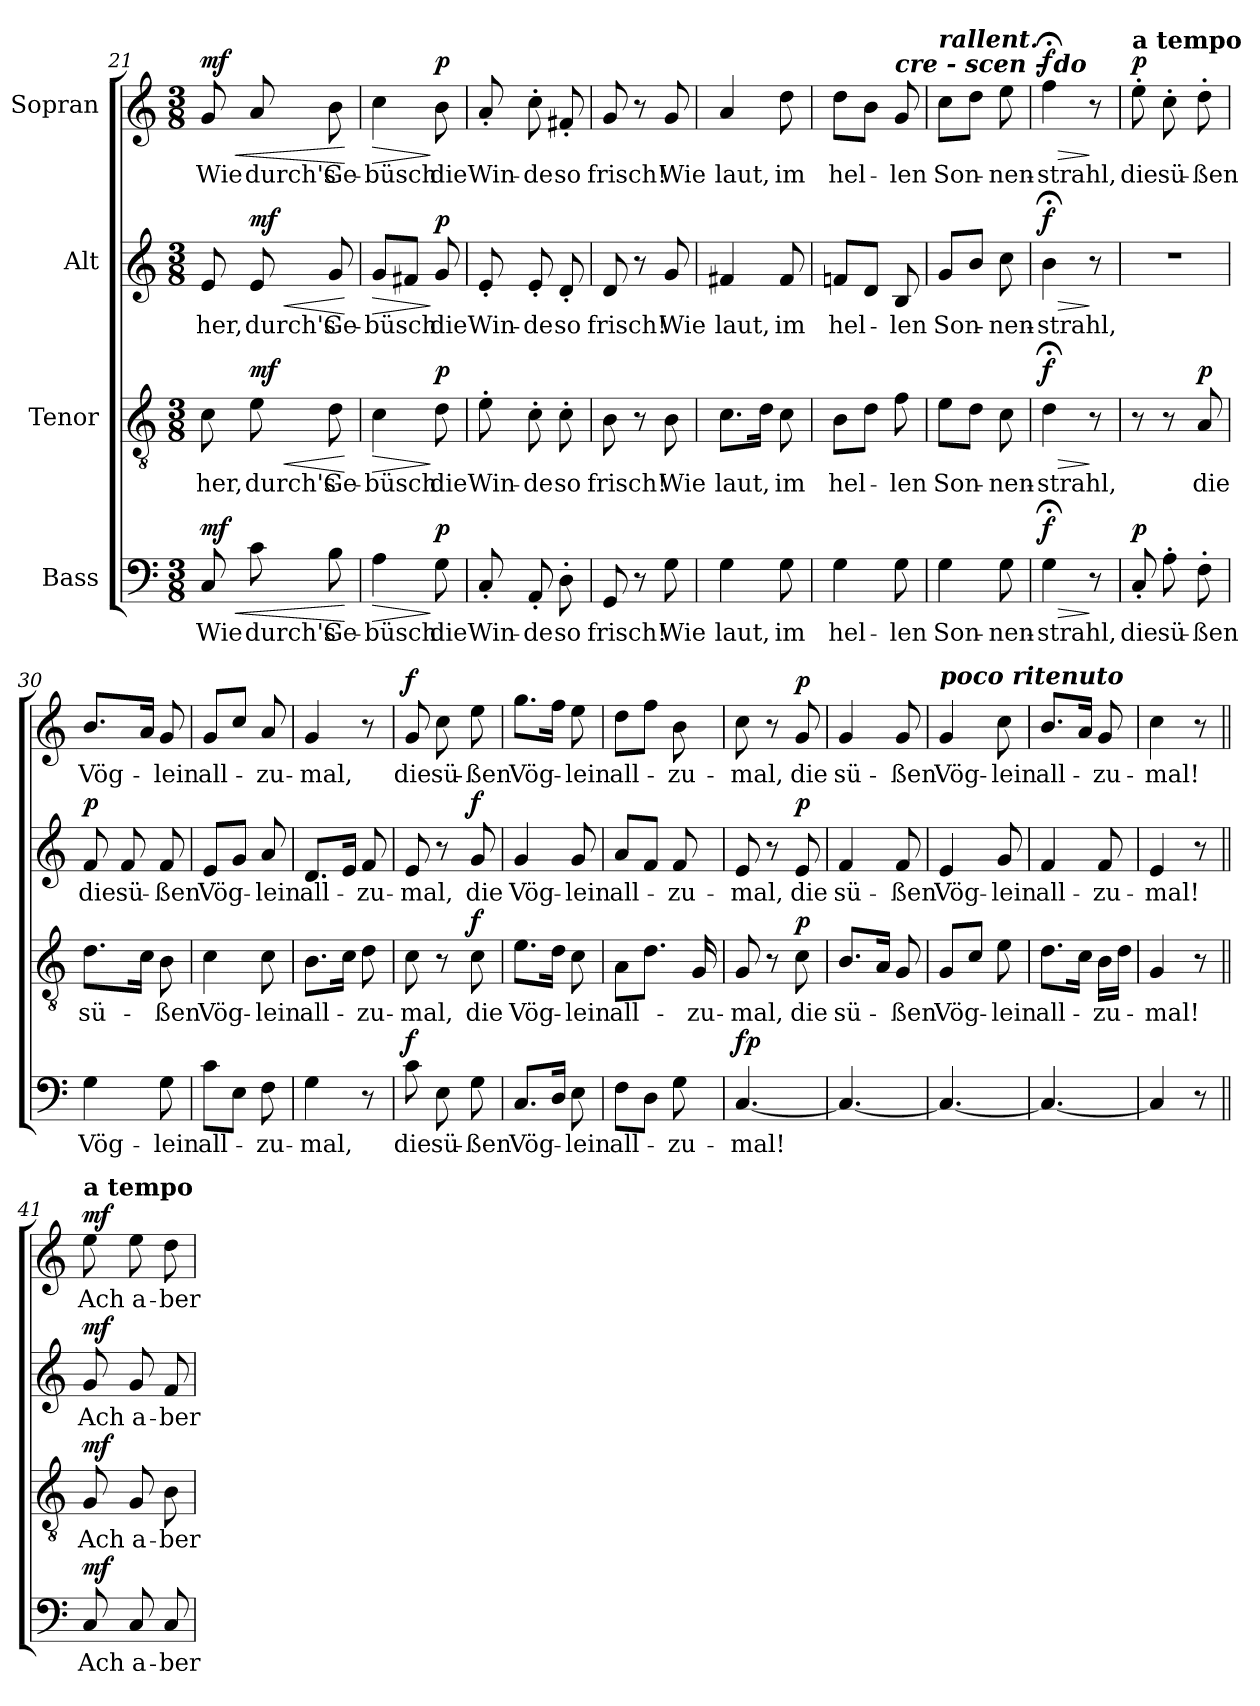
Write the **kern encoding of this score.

**kern	**text	**dynam	**kern	**text	**dynam	**kern	**text	**dynam	**kern	**text	**dynam
*part4	*part4	*part4	*part3	*part3	*part3	*part2	*part2	*part2	*part1	*part1	*part1
*staff4	*staff4	*staff4	*staff3	*staff3	*staff3	*staff2	*staff2	*staff2	*staff1	*staff1	*staff1
*I"Bass	*	*	*I"Tenor	*	*	*I"Alt	*	*	*I"Sopran	*	*
*clefF4	*	*	*clefGv2	*	*	*clefG2	*	*	*clefG2	*	*
*k[]	*	*	*k[]	*	*	*k[]	*	*	*k[]	*	*
*M3/8	*	*	*M3/8	*	*	*M3/8	*	*	*M3/8	*	*
=21	=21	=21	=21	=21	=21	=21	=21	=21	=21	=21	=21
!	!	!LO:HP:b	!	!	!	!	!	!	!	!	!LO:HP:b
!	!	!LO:DY:n=1:a	!	!	!	!	!	!	!	!	!LO:DY:n=1:a
8C/	Wie	< mf	8c\	-her,	.	8e/	-her,	.	8g/	Wie	< mf
!	!	!	!	!	!LO:HP:b	!	!	!LO:HP:b	!	!	!
!	!	!	!	!	!LO:DY:n=1:a	!	!	!LO:DY:n=1:a	!	!	!
8c\	durch's	.	8e\	durch's	< mf	8e/	durch's	< mf	8a/	durch's	.
8B\	Ge-	.	8d\	Ge-	.	8g/	Ge-	.	8b\	Ge-	.
.	.	[	.	.	[	.	.	[	.	.	[
=22	=22	=22	=22	=22	=22	=22	=22	=22	=22	=22	=22
!	!	!LO:HP:b	!	!	!LO:HP:b	!	!	!LO:HP:b	!	!	!LO:HP:b
4A\	-büsch	>	4c\	-büsch	>	8g/L	-büsch	>	4cc\	-büsch	>
.	.	.	.	.	.	8f#X/J	.	.	.	.	.
!	!	!LO:DY:n=1:a	!	!	!LO:DY:n=1:a	!	!	!LO:DY:n=1:a	!	!	!LO:DY:n=1:a
8G\	die	] p	8d\	die	] p	8g/	die	] p	8b\	die	] p
=23	=23	=23	=23	=23	=23	=23	=23	=23	=23	=23	=23
8C'/	Win-	.	8e'\	Win-	.	8e'/	Win-	.	8a'/	Win-	.
8AA'/	-de	.	8c'\	-de	.	8e'/	-de	.	8cc'\	-de	.
8D'\	so	.	8c'\	so	.	8d'/	so	.	8f#X'/	so	.
=24	=24	=24	=24	=24	=24	=24	=24	=24	=24	=24	=24
8GG/	frisch!	.	8B\	frisch!	.	8d/	frisch!	.	8g/	frisch!	.
8r	.	.	8r	.	.	8r	.	.	8r	.	.
8G\	Wie	.	8B\	Wie	.	8g/	Wie	.	8g/	Wie	.
!!LO:LB:g=z
=25	=25	=25	=25	=25	=25	=25	=25	=25	=25	=25	=25
4G\	laut,	.	8.c\L	laut,	.	4f#X/	laut,	.	4a/	laut,	.
.	.	.	16d\Jk	.	.	.	.	.	.	.	.
8G\	im	.	8c\	im	.	8f#/	im	.	8dd\	im	.
=26	=26	=26	=26	=26	=26	=26	=26	=26	=26	=26	=26
4G\	hel-	.	8B\L	hel-	.	8fn/L	hel-	.	8dd\L	hel-	.
.	.	.	8d\J	.	.	8d/J	.	.	8b\J	.	.
!	!	!	!	!	!	!	!	!	!LO:TX:a:Bi:t=cre - scen - do	!	!
8G\	-len	.	8f\	-len	.	8B/	-len	.	8g/	-len	.
=27	=27	=27	=27	=27	=27	=27	=27	=27	=27	=27	=27
!	!	!	!	!	!	!	!	!	!LO:TX:a:Bi:t=rallent.	!	!
4G\	Son-	.	8e\L	Son-	.	8g/L	Son-	.	8cc\L	Son-	.
.	.	.	8d\J	.	.	8b/J	.	.	8dd\J	.	.
8G\	-nen-	.	8c\	-nen-	.	8cc\	-nen-	.	8ee\	-nen-	.
=28	=28	=28	=28	=28	=28	=28	=28	=28	=28	=28	=28
!	!	!LO:HP:b	!	!	!LO:HP:b	!	!	!LO:HP:b	!	!	!LO:HP:b
!	!	!LO:DY:n=1:a	!	!	!LO:DY:n=1:a	!	!	!LO:DY:n=1:a	!	!	!LO:DY:n=1:a
4G;<\	-strahl,	> f	4d;<\	-strahl,	> f	4b;<\	-strahl,	> f	4ff;<\	-strahl,	> f
8r	.	]	8r	.	]	8r	.	]	8r	.	]
=29	=29	=29	=29	=29	=29	=29	=29	=29	=29	=29	=29
!	!	!	!	!	!	!	!	!	!LO:TX:a:B:t=a tempo	!	!
!	!	!LO:DY:a	!	!	!	!	!	!	!	!	!LO:DY:a
8C'/	die	p	8r	.	.	4.r	.	.	8ee'\	die	p
8A'\	sü-	.	8r	.	.	.	.	.	8cc'\	sü-	.
!	!	!	!	!	!LO:DY:a	!	!	!	!	!	!
8F'\	-ßen	.	8A/	die	p	.	.	.	8dd'\	-ßen	.
=30	=30	=30	=30	=30	=30	=30	=30	=30	=30	=30	=30
!	!	!	!	!	!	!	!	!LO:DY:a	!	!	!
4G\	Vög-	.	8.d\L	sü-	.	8f/	die	p	8.b/L	Vög-	.
.	.	.	.	.	.	8f/	sü-	.	.	.	.
.	.	.	16c\Jk	.	.	.	.	.	16a/Jk	.	.
8G\	-lein	.	8B\	-ßen	.	8f/	-ßen	.	8g/	-lein	.
=31	=31	=31	=31	=31	=31	=31	=31	=31	=31	=31	=31
8c\L	all-	.	4c\	Vög-	.	8e/L	Vög-	.	8g/L	all-	.
8E\J	.	.	.	.	.	8g/J	.	.	8cc/J	.	.
8F\	-zu-	.	8c\	-lein	.	8a/	-lein	.	8a/	-zu-	.
=32	=32	=32	=32	=32	=32	=32	=32	=32	=32	=32	=32
4G\	-mal,	.	8.B\L	all-	.	8.d/L	all-	.	4g/	-mal,	.
.	.	.	16c\Jk	.	.	16e/Jk	.	.	.	.	.
8r	.	.	8d\	-zu-	.	8f/	-zu-	.	8r	.	.
!!LO:LB:g=z
=33	=33	=33	=33	=33	=33	=33	=33	=33	=33	=33	=33
!	!	!LO:DY:a	!	!	!	!	!	!	!	!	!LO:DY:a
8c\	die	f	8c\	-mal,	.	8e/	-mal,	.	8g/	die	f
8E\	sü-	.	8r	.	.	8r	.	.	8cc\	sü-	.
!	!	!	!	!	!LO:DY:a	!	!	!LO:DY:a	!	!	!
8G\	-ßen	.	8c\	die	f	8g/	die	f	8ee\	-ßen	.
=34	=34	=34	=34	=34	=34	=34	=34	=34	=34	=34	=34
8.C/L	Vög-	.	8.e\L	Vög-	.	4g/	Vög-	.	8.gg\L	Vög-	.
16D/Jk	.	.	16d\Jk	.	.	.	.	.	16ff\Jk	.	.
8E\	-lein	.	8c\	-lein	.	8g/	-lein	.	8ee\	-lein	.
=35	=35	=35	=35	=35	=35	=35	=35	=35	=35	=35	=35
8F\L	all-	.	8A\L	all-	.	8a/L	all-	.	8dd\L	all-	.
8D\J	.	.	8.d\J	.	.	8f/J	.	.	8ff\J	.	.
8G\	-zu-	.	.	.	.	8f/	-zu-	.	8b\	-zu-	.
.	.	.	16G/	-zu-	.	.	.	.	.	.	.
=36	=36	=36	=36	=36	=36	=36	=36	=36	=36	=36	=36
!	!	!LO:DY:a	!	!	!	!	!	!	!	!	!
[4.C/	-mal!	fp	8G/	-mal,	.	8e/	-mal,	.	8cc\	-mal,	.
.	.	.	8r	.	.	8r	.	.	8r	.	.
!	!	!	!	!	!LO:DY:a	!	!	!LO:DY:a	!	!	!LO:DY:a
.	.	.	8c\	die	p	8e/	die	p	8g/	die	p
=37	=37	=37	=37	=37	=37	=37	=37	=37	=37	=37	=37
4.C/_	.	.	8.B/L	sü-	.	4f/	sü-	.	4g/	sü-	.
.	.	.	16A/Jk	.	.	.	.	.	.	.	.
.	.	.	8G/	-ßen	.	8f/	-ßen	.	8g/	-ßen	.
=38	=38	=38	=38	=38	=38	=38	=38	=38	=38	=38	=38
!	!	!	!	!	!	!	!	!	!LO:TX:a:Bi:t=poco  ritenuto	!	!
4.C/_	.	.	8G/L	Vög-	.	4e/	Vög-	.	4g/	Vög-	.
.	.	.	8c/J	.	.	.	.	.	.	.	.
.	.	.	8e\	-lein	.	8g/	-lein	.	8cc\	-lein	.
=39	=39	=39	=39	=39	=39	=39	=39	=39	=39	=39	=39
4.C/_	.	.	8.d\L	all-	.	4f/	all-	.	8.b/L	all-	.
.	.	.	16c\Jk	.	.	.	.	.	16a/Jk	.	.
.	.	.	16B\LL	-zu-	.	8f/	-zu-	.	8g/	-zu-	.
.	.	.	16d\JJ	.	.	.	.	.	.	.	.
=40	=40	=40	=40	=40	=40	=40	=40	=40	=40	=40	=40
4C/]	.	.	4G/	-mal!	.	4e/	-mal!	.	4cc\	-mal!	.
8r	.	.	8r	.	.	8r	.	.	8r	.	.
!!LO:PB:g=z
=41||	=41||	=41||	=41||	=41||	=41||	=41||	=41||	=41||	=41||	=41||	=41||
!	!	!	!	!	!	!	!	!	!LO:TX:a:B:t=a tempo	!	!
!	!	!LO:DY:a	!	!	!LO:DY:a	!	!	!LO:DY:a	!	!	!LO:DY:a
8C/	Ach	mf	8G/	Ach	mf	8g/	Ach	mf	8ee\	Ach	mf
8C/	a-	.	8G/	a-	.	8g/	a-	.	8ee\	a-	.
8C/	-ber	.	8B\	-ber	.	8f/	-ber	.	8dd\	-ber	.
=	=	=	=	=	=	=	=	=	=	=	=
*-	*-	*-	*-	*-	*-	*-	*-	*-	*-	*-	*-
